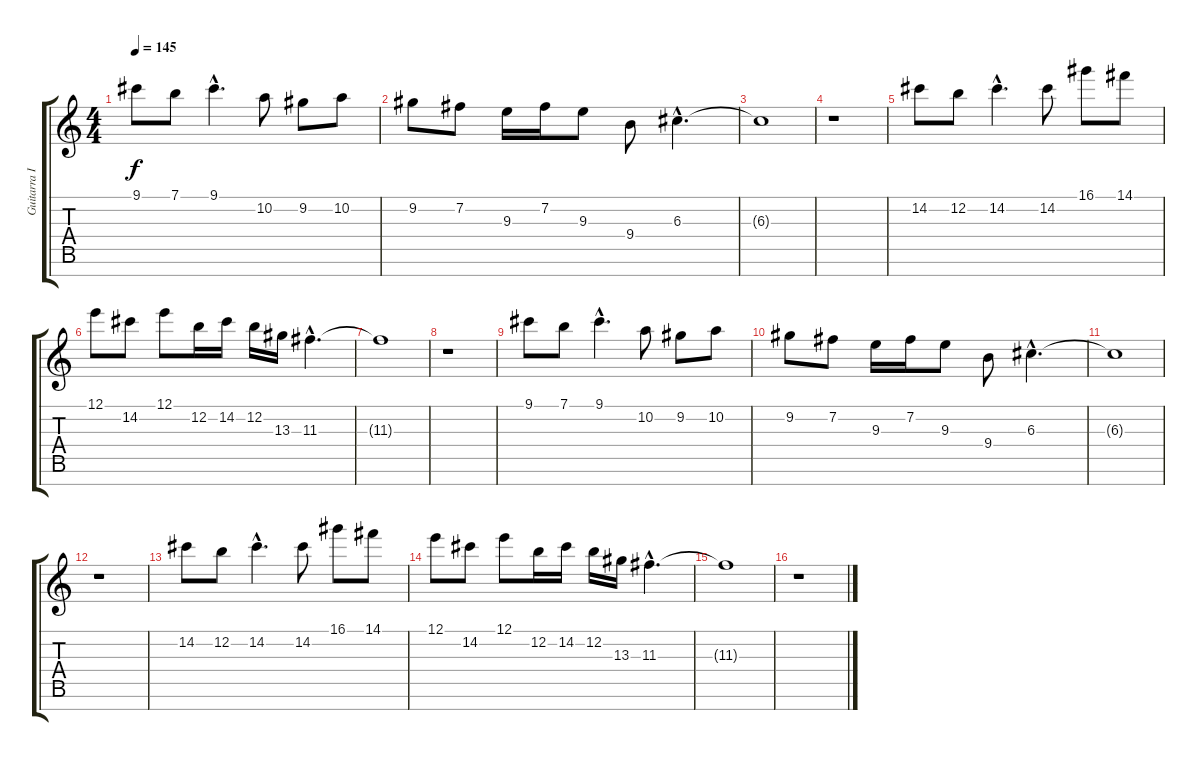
\track ("Guitarra II" "Guitarra I") {instrument distortionguitar}
\staff {score tabs}
\tuning (E4 B3 G3 D3 A2 E2 B1) {hide}
\ts (4 4)
\tempo 145
\clef g2
\ks c
9.1.8{dy f instrument acousticguitarsteel} 7.1.8 9.1{hac}.4{d} 10.2.8 9.2.8 10.2.8 |
9.2.8 7.2.8 9.3.16 7.2.16 9.3.8 9.4.8 6.3{hac}.4{d} |
6.3{t}.1 |
r.1 |
14.2.8 12.2.8 14.2{hac}.4{d} 14.2.8 16.1.8 14.1.8 |
12.1.8 14.2.8 12.1.8 12.2.16 14.2.16 12.2.16 13.3.16 11.3{hac}.4{d} |
11.3{t}.1 |
r.1 |
9.1.8{instrument acousticguitarsteel} 7.1.8 9.1{hac}.4{d} 10.2.8 9.2.8 10.2.8 |
9.2.8 7.2.8 9.3.16 7.2.16 9.3.8 9.4.8 6.3{hac}.4{d} |
6.3{t}.1 |
r.1 |
14.2.8 12.2.8 14.2{hac}.4{d} 14.2.8 16.1.8 14.1.8 |
12.1.8 14.2.8 12.1.8 12.2.16 14.2.16 12.2.16 13.3.16 11.3{hac}.4{d} |
11.3{t}.1 |
r.1
